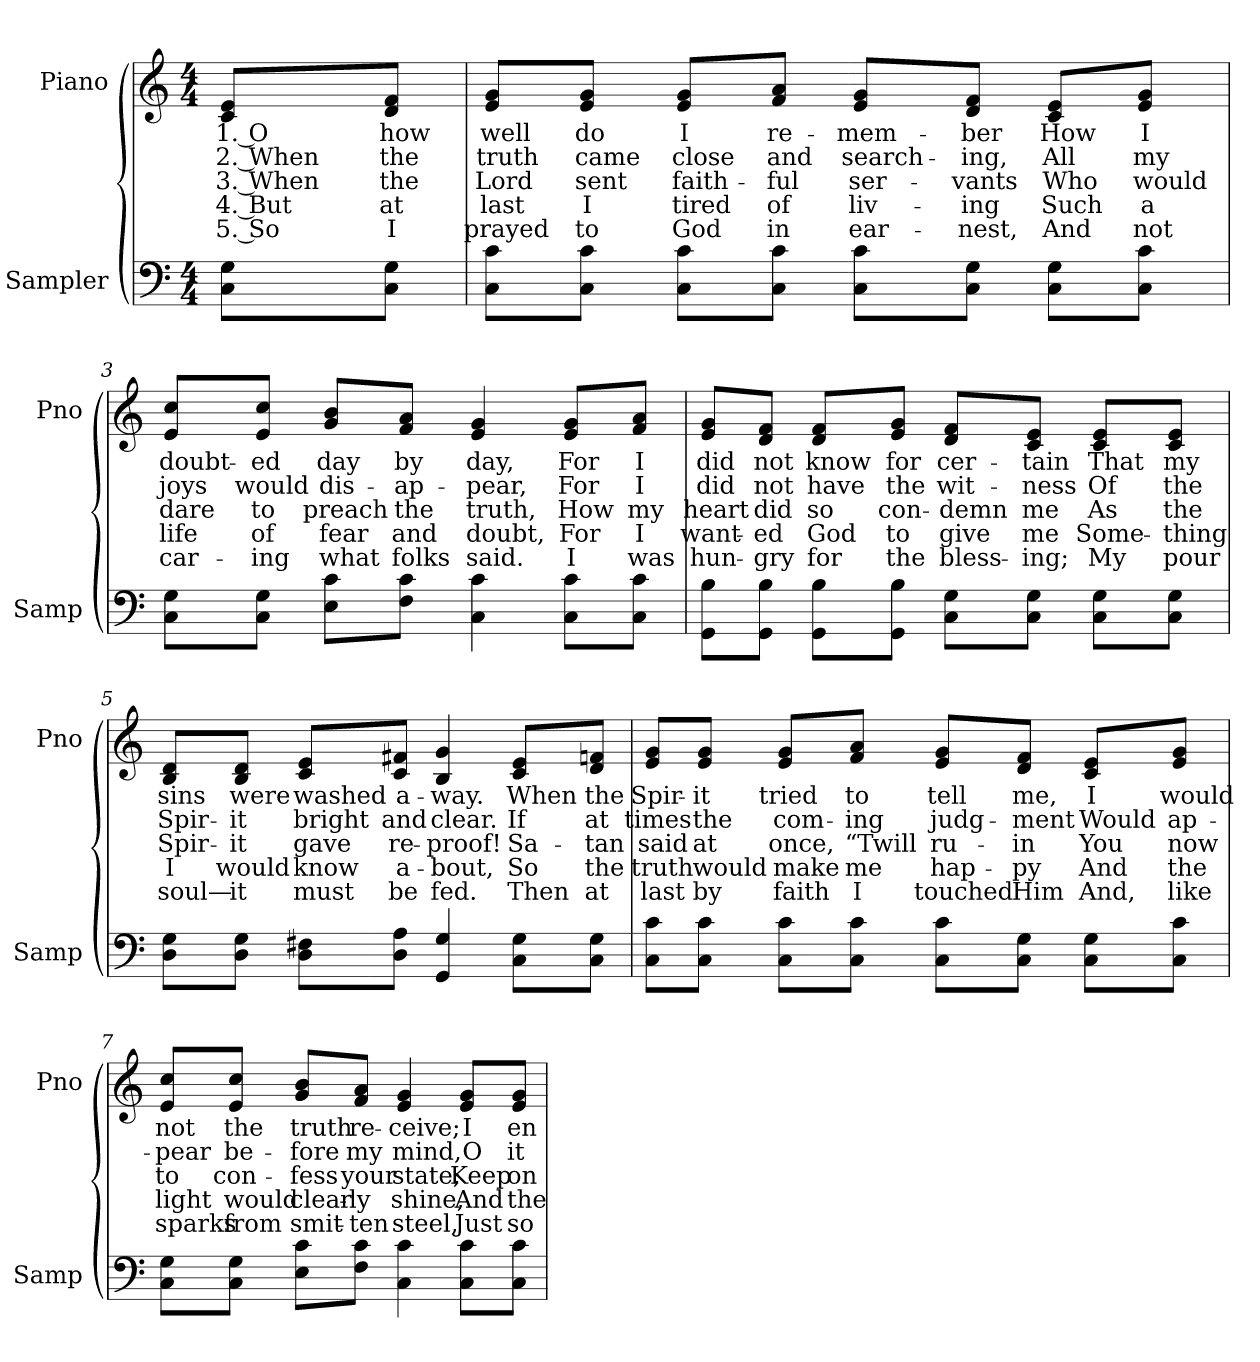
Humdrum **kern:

**kern	**text	**kern	**text	**text	**text	**text	**text
*part2	*part2	*part1	*part1	*part1	*part1	*part1	*part1
*staff2	*staff2	*staff1	*staff1	*staff1	*staff1	*staff1	*staff1
*I"Sampler	*	*I"Piano	*	*	*	*	*
*I'Samp	*	*I'Pno	*	*	*	*	*
*clefF4	*	*clefG2	*	*	*	*	*
*M4/4	*	*M4/4	*	*	*	*	*
=1	=1	=1	=1	=1	=1	=1	=1
8C\ 8G\L	.	8c/ 8e/L	1. O	2. When	3. When	4. But	5. So
8C\ 8G\J	.	8d/ 8f/J	how	the	the	at	I
=2	=2	=2	=2	=2	=2	=2	=2
8C\ 8c\L	.	8e/ 8g/L	well	truth	Lord	last	prayed
8C\ 8c\J	.	8e/ 8g/J	do	came	sent	I	to
8C\ 8c\L	.	8e/ 8g/L	I	close	faith-	tired	God
8C\ 8c\J	.	8f/ 8a/J	re-	and	-ful	of	in
8C\ 8c\L	.	8e/ 8g/L	-mem-	search-	ser-	liv-	ear-
8C\ 8G\J	.	8d/ 8f/J	-ber	-ing,	-vants	-ing	-nest,
8C\ 8G\L	.	8c/ 8e/L	How	All	Who	Such	And
8C\ 8c\J	.	8e/ 8g/J	I	my	would	a	not
=3	=3	=3	=3	=3	=3	=3	=3
8C\ 8G\L	.	8e/ 8cc/L	doubt-	joys	dare	life	car-
8C\ 8G\J	.	8e/ 8cc/J	-ed	would	to	of	-ing
8E\ 8c\L	.	8g/ 8b/L	day	dis-	preach	fear	what
8F\ 8c\J	.	8f/ 8a/J	by	-ap-	the	and	folks
4C 4c	.	4e 4g	day,	-pear,	truth,	doubt,	said.
8C\ 8c\L	.	8e/ 8g/L	For	For	How	For	I
8C\ 8c\J	.	8f/ 8a/J	I	I	my	I	was
=4	=4	=4	=4	=4	=4	=4	=4
8GG\ 8B\L	.	8e/ 8g/L	did	did	heart	want-	hun-
8GG\ 8B\J	.	8d/ 8f/J	not	not	did	-ed	-gry
8GG\ 8B\L	.	8d/ 8f/L	know	have	so	God	for
8GG\ 8B\J	.	8e/ 8g/J	for	the	con-	to	the
8C\ 8G\L	.	8d/ 8f/L	cer-	wit-	-demn	give	bless-
8C\ 8G\J	.	8c/ 8e/J	-tain	-ness	me	me	-ing;
8C\ 8G\L	.	8c/ 8e/L	That	Of	As	Some-	My
8C\ 8G\J	.	8c/ 8e/J	my	the	the	-thing	pour
=5	=5	=5	=5	=5	=5	=5	=5
8D\ 8G\L	.	8B/ 8d/L	sins	Spir-	Spir-	I	soul—
8D\ 8G\J	.	8B/ 8d/J	were	-it	-it	would	it
8D\ 8F#X\L	.	8c/ 8e/L	washed	bright	gave	know	must
8D\ 8A\J	.	8c/ 8f#X/J	a-	and	re-	a-	be
4GG 4G	.	4B 4g	-way.	clear.	-proof!	-bout,	fed.
8C\ 8G\L	.	8c/ 8e/L	When	If	Sa-	So	Then
8C\ 8G\J	.	8d/ 8fn/J	the	at	-tan	the	at
=6	=6	=6	=6	=6	=6	=6	=6
8C\ 8c\L	.	8e/ 8g/L	Spir-	times	said	truth	last
8C\ 8c\J	.	8e/ 8g/J	-it	the	at	would	by
8C\ 8c\L	.	8e/ 8g/L	tried	com-	once,	make	faith
8C\ 8c\J	.	8f/ 8a/J	to	-ing	“Twill	me	I
8C\ 8c\L	.	8e/ 8g/L	tell	judg-	ru-	hap-	touched
8C\ 8G\J	.	8d/ 8f/J	me,	-ment	-in	-py	Him
8C\ 8G\L	.	8c/ 8e/L	I	Would	You	And	And,
8C\ 8c\J	.	8e/ 8g/J	would	ap-	now	the	like
=7	=7	=7	=7	=7	=7	=7	=7
8C\ 8G\L	.	8e/ 8cc/L	not	-pear	to	light	sparks
8C\ 8G\J	.	8e/ 8cc/J	the	be-	con-	would	from
8E\ 8c\L	.	8g/ 8b/L	truth	-fore	-fess	clear-	smit-
8F\ 8c\J	.	8f/ 8a/J	re-	my	your	-ly	-ten
4C 4c	.	4e 4g	-ceive;	mind,	state;	shine,	steel,
8C\ 8c\L	.	8e/ 8g/L	I	O	Keep	And	Just
8C\ 8c\J	.	8e/ 8g/J	en-	it	on	the	so
=	=	=	=	=	=	=	=
*-	*-	*-	*-	*-	*-	*-	*-
